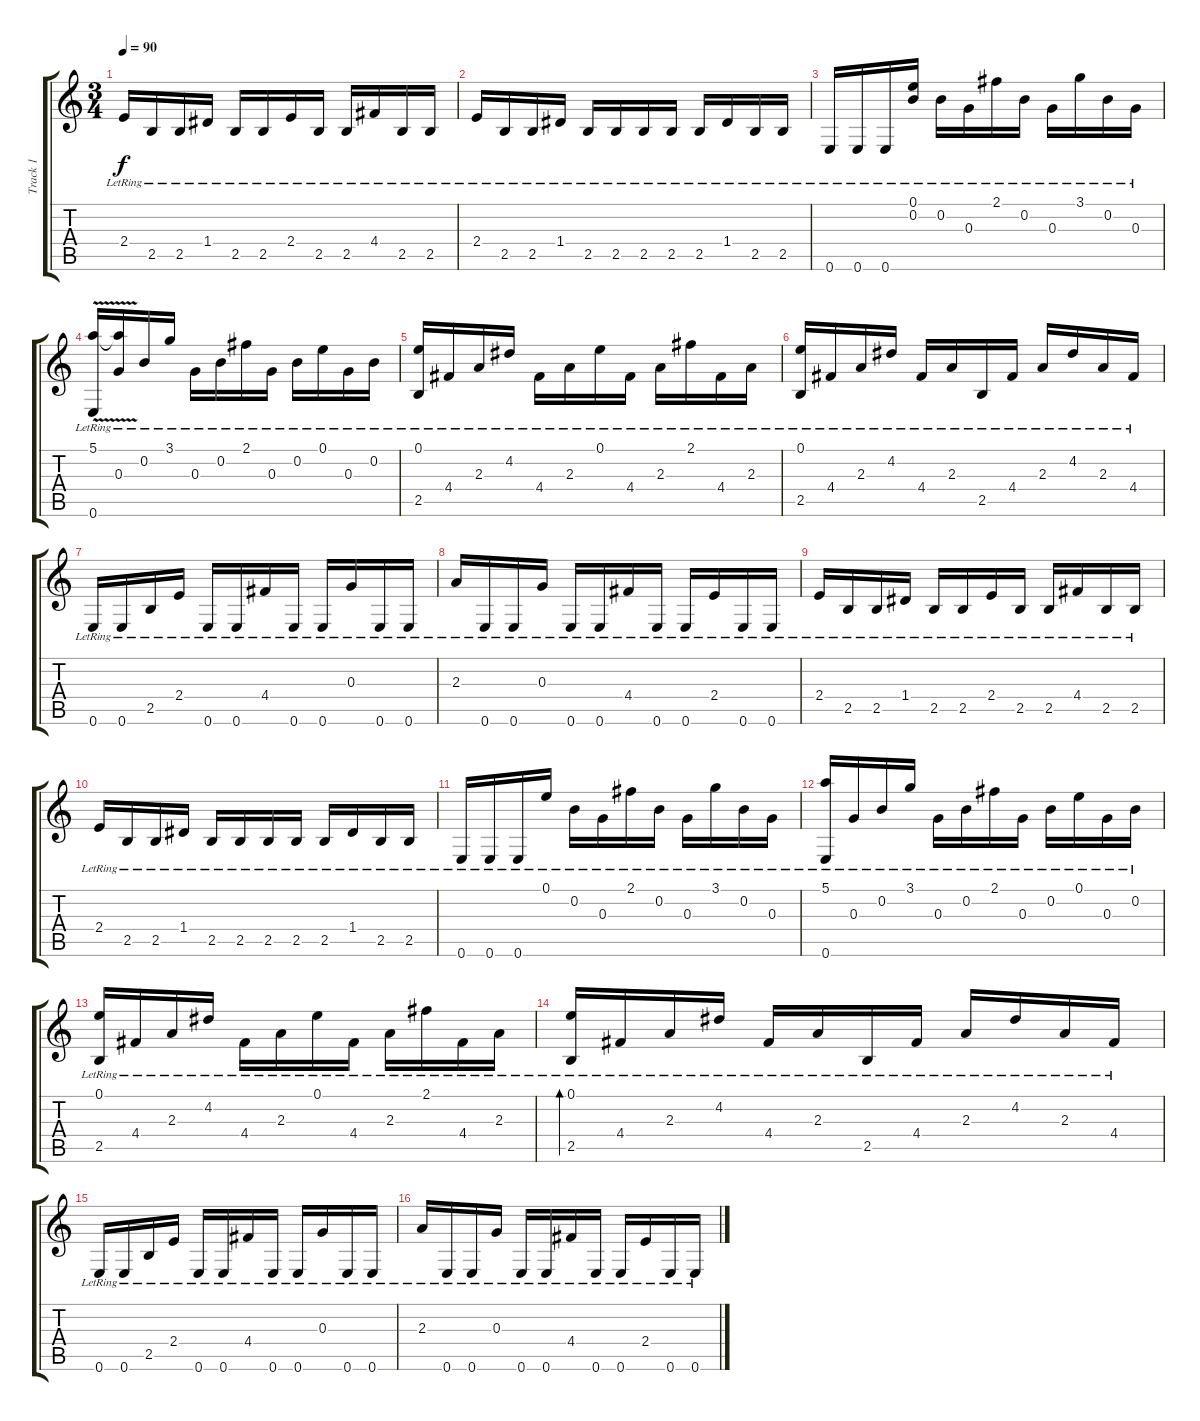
\track ("Track 1" "Track 1") {instrument acousticguitarsteel}
\staff {score tabs}
\tuning (E4 B3 G3 D3 A2 E2) {hide}
\ts (3 4)
\tempo 90
\clef g2
\ks c
2.4{lr}.16{dy f} 2.5{lr}.16 2.5{lr}.16 1.4{lr}.16 2.5{lr}.16 2.5{lr}.16 2.4{lr}.16 2.5{lr}.16 2.5{lr}.16 4.4{lr}.16 2.5{lr}.16 2.5{lr}.16 |
2.4{lr}.16 2.5{lr}.16 2.5{lr}.16 1.4{lr}.16 2.5{lr}.16 2.5{lr}.16 2.5{lr}.16 2.5{lr}.16 2.5{lr}.16 1.4{lr}.16 2.5{lr}.16 2.5{lr}.16 |
0.6{lr}.16{volume 10} 0.6{lr}.16 0.6{lr}.16 (0.1{lr} 0.2{lr}).16 0.2{lr}.16 0.3{lr}.16 2.1{lr}.16 0.2{lr}.16 0.3{lr}.16 3.1{lr}.16 0.2{lr}.16 0.3{lr}.16 |
(5.1{v lr} 0.6{lr}).16 (5.1{t} 0.3{lr}).16 0.2{lr}.16 3.1{lr}.16 0.3{lr}.16 0.2{lr}.16 2.1{lr}.16 0.3{lr}.16 0.2{lr}.16 0.1{lr}.16 0.3{lr}.16 0.2{lr}.16 |
(0.1{lr} 2.5{lr}).16 4.4{lr}.16 2.3{lr}.16 4.2{lr}.16 4.4{lr}.16 2.3{lr}.16 0.1{lr}.16 4.4{lr}.16 2.3{lr}.16 2.1{lr}.16 4.4{lr}.16 2.3{lr}.16 |
(0.1{lr} 2.5{lr}).16 4.4{lr}.16 2.3{lr}.16 4.2{lr}.16 4.4{lr}.16 2.3{lr}.16 2.5{lr}.16 4.4{lr}.16 2.3{lr}.16 4.2{lr}.16 2.3{lr}.16 4.4{lr}.16 |
0.6{lr}.16 0.6{lr}.16 2.5{lr}.16 2.4{lr}.16 0.6{lr}.16 0.6{lr}.16 4.4{lr}.16 0.6{lr}.16 0.6{lr}.16 0.3{lr}.16 0.6{lr}.16 0.6{lr}.16 |
2.3{lr}.16 0.6{lr}.16 0.6{lr}.16 0.3{lr}.16 0.6{lr}.16 0.6{lr}.16 4.4{lr}.16 0.6{lr}.16 0.6{lr}.16 2.4{lr}.16 0.6{lr}.16 0.6{lr}.16 |
2.4{lr}.16 2.5{lr}.16 2.5{lr}.16 1.4{lr}.16 2.5{lr}.16 2.5{lr}.16 2.4{lr}.16 2.5{lr}.16 2.5{lr}.16 4.4{lr}.16 2.5{lr}.16 2.5{lr}.16 |
2.4{lr}.16 2.5{lr}.16 2.5{lr}.16 1.4{lr}.16 2.5{lr}.16 2.5{lr}.16 2.5{lr}.16 2.5{lr}.16 2.5{lr}.16 1.4{lr}.16 2.5{lr}.16 2.5{lr}.16 |
0.6{lr}.16{volume 8} 0.6{lr}.16 0.6{lr}.16 0.1{lr}.16 0.2{lr}.16 0.3{lr}.16 2.1{lr}.16 0.2{lr}.16 0.3{lr}.16 3.1{lr}.16 0.2{lr}.16 0.3{lr}.16 |
(5.1{lr} 0.6{lr}).16 0.3{lr}.16 0.2{lr}.16 3.1{lr}.16 0.3{lr}.16 0.2{lr}.16 2.1{lr}.16 0.3{lr}.16 0.2{lr}.16 0.1{lr}.16 0.3{lr}.16 0.2{lr}.16 |
(0.1{lr} 2.5{lr}).16 4.4{lr}.16 2.3{lr}.16 4.2{lr}.16 4.4{lr}.16 2.3{lr}.16 0.1{lr}.16 4.4{lr}.16 2.3{lr}.16 2.1{lr}.16 4.4{lr}.16 2.3{lr}.16 |
(0.1{lr} 2.5{lr}).16{bd 480} 4.4{lr}.16 2.3{lr}.16 4.2{lr}.16 4.4{lr}.16 2.3{lr}.16 2.5{lr}.16 4.4{lr}.16 2.3{lr}.16 4.2{lr}.16 2.3{lr}.16 4.4{lr}.16 |
0.6{lr}.16 0.6{lr}.16 2.5{lr}.16 2.4{lr}.16 0.6{lr}.16 0.6{lr}.16 4.4{lr}.16 0.6{lr}.16 0.6{lr}.16 0.3{lr}.16 0.6{lr}.16 0.6{lr}.16 |
2.3{lr}.16 0.6{lr}.16 0.6{lr}.16 0.3{lr}.16 0.6{lr}.16 0.6{lr}.16 4.4{lr}.16 0.6{lr}.16 0.6{lr}.16 2.4{lr}.16 0.6{lr}.16 0.6{lr}.16
